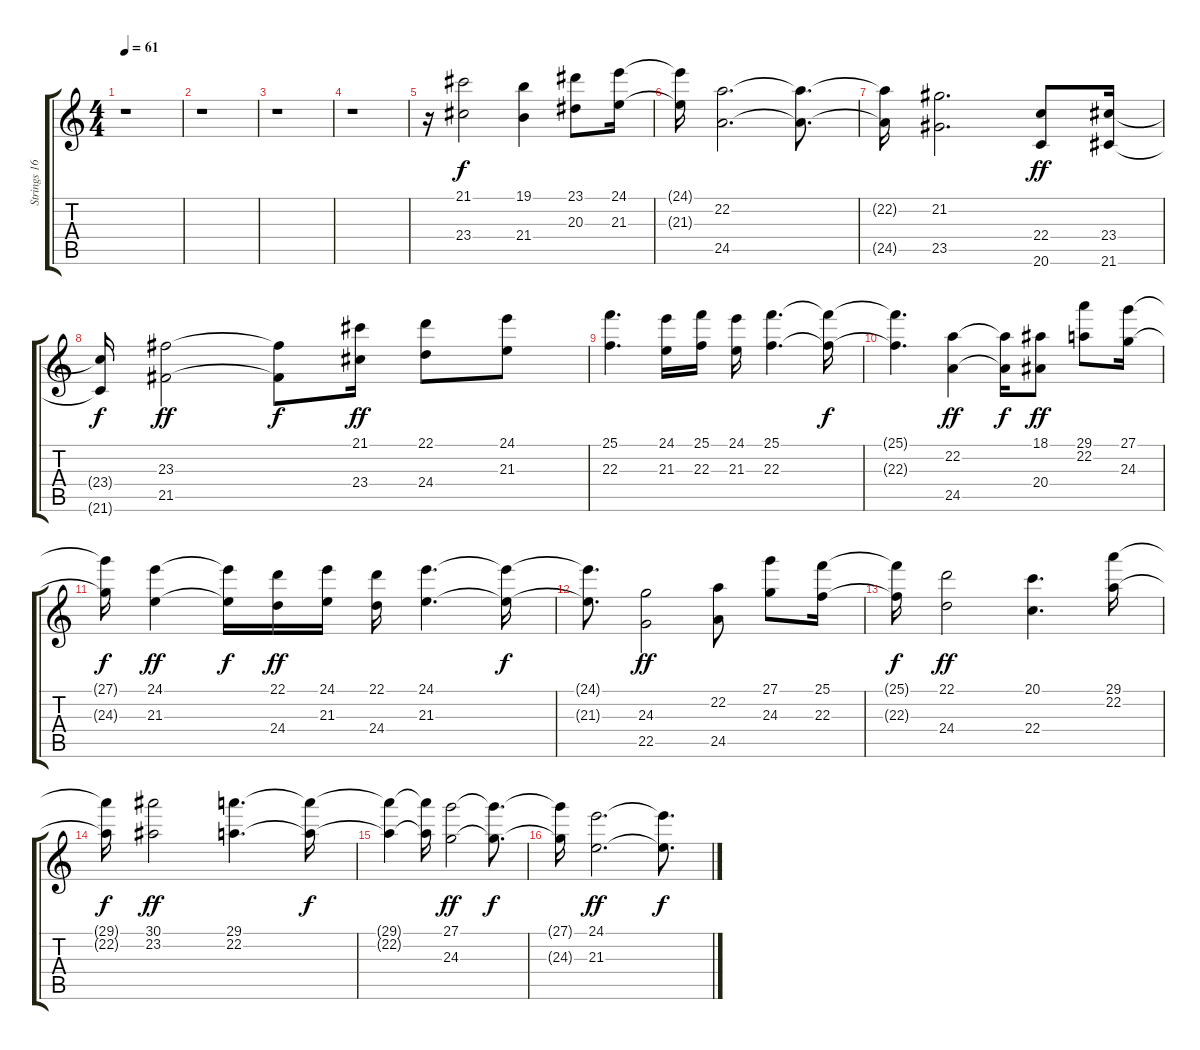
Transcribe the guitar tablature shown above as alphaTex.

\track ("Strings 16" "Strings 16") {instrument stringensemble2}
\staff {score tabs}
\tuning (E4 B3 G3 D3 A2 E2) {hide}
\ts (4 4)
\tempo 61
\clef g2
\ks c
r.1{dy f} |
r.1 |
r.1 |
r.1 |
r.16 (21.1 23.4).2 (19.1 21.4).4 (23.1 20.3).8 (24.1 21.3).16 |
(24.1{t} 21.3{t}).16 (22.2 24.5).2{d} (22.2{t} 24.5{t}).8{d} |
(22.2{t} 24.5{t}).16 (21.2 23.5).2{d} (22.4 20.6).8{dy ff} (23.4 21.6).16 |
(23.4{t} 21.6{t}).16{dy f} (23.3 21.5).2{dy ff} (23.3{t} 21.5{t}).8{dy f} (21.1 23.4).16{dy ff} (22.1 24.4).8 (24.1 21.3).8 |
(25.1 22.3).4{d} (24.1 21.3).16 (25.1 22.3).16 (24.1 21.3).16 (25.1 22.3).4{d} (25.1{t} 22.3{t}).16{dy f} |
(25.1{t} 22.3{t}).4{d} (22.2 24.5).4{dy ff} (22.2{t} 24.5{t}).16{dy f} (18.1 20.4).8{dy ff} (29.1 22.2).8 (27.1 24.3).16 |
(27.1{t} 24.3{t}).16{dy f} (24.1 21.3).4{dy ff} (24.1{t} 21.3{t}).16{dy f} (22.1 24.4).16{dy ff} (24.1 21.3).16 (22.1 24.4).16 (24.1 21.3).4{d} (24.1{t} 21.3{t}).16{dy f} |
(24.1{t} 21.3{t}).8{d} (24.3 22.5).2{dy ff} (22.2 24.5).8 (27.1 24.3).8 (25.1 22.3).16 |
(25.1{t} 22.3{t}).16{dy f} (22.1 24.4).2{dy ff} (20.1 22.4).4{d} (29.1 22.2).16 |
(29.1{t} 22.2{t}).16{dy f} (30.1 23.2).2{dy ff} (29.1 22.2).4{d} (29.1{t} 22.2{t}).16{dy f} |
(29.1{t} 22.2{t}).4 (29.1{t} 22.2{t}).16 (27.1 24.3).2{dy ff} (27.1{t} 24.3{t}).8{d dy f} |
(27.1{t} 24.3{t}).16 (24.1 21.3).2{d dy ff} (24.1{t} 21.3{t}).8{d dy f}
